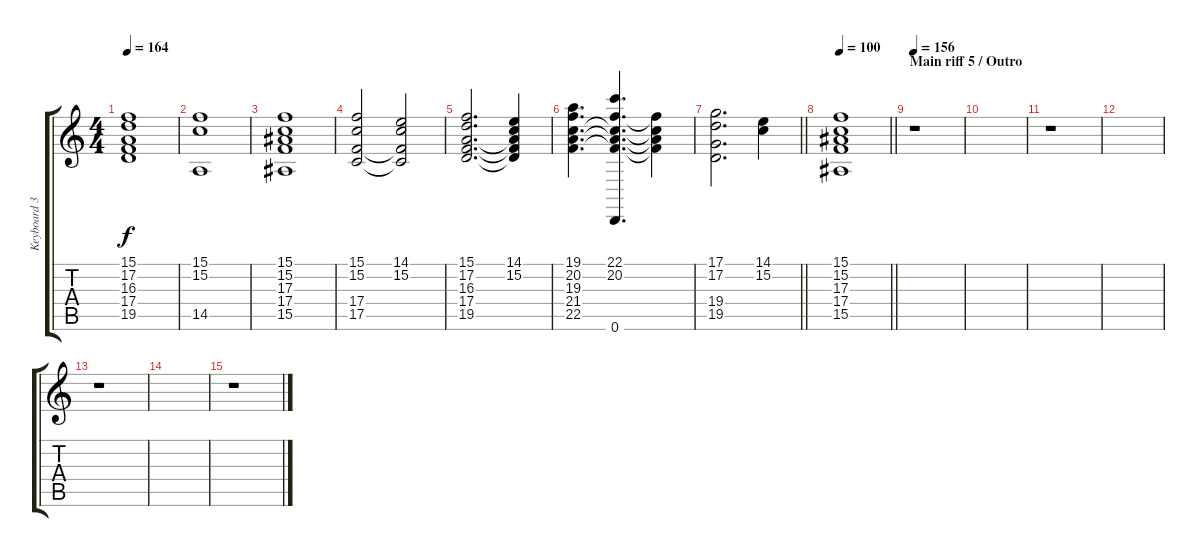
\track ("Keyboard 3/Tuomas" "Keyboard 3") {instrument synthstrings1}
\staff {score tabs}
\tuning (D4 A3 F3 C3 G2 D2) {hide}
\ts (4 4)
\tempo 164
\clef g2
\ks c
(15.1 17.2 16.3 17.4 19.5).1{dy f} |
(15.1 15.2 14.5).1 |
(15.1 15.2 17.3 17.4 15.5).1 |
(15.1 15.2 17.4 17.5).2 (14.1 15.2 17.4{t} 17.5{t}).2 |
(15.1 17.2 16.3 17.4 19.5).2{d} (14.1 15.2 16.3{t} 17.4{t} 19.5{t}).4 |
(19.1 20.2 19.3 21.4 22.5).4{d} (22.1 20.2 19.3{t} 21.4{t} 22.5{t} 0.6).4{d} (20.2{t} 19.3{t} 21.4{t} 22.5{t}).4 |
\barLineRight lightlight
(17.1 17.2 19.4 19.5).2{d} (14.1 15.2).4 |
\tempo 100
\barLineRight lightlight
(15.1 15.2 17.3 17.4 15.5).1 |
\section ("" "Main riff 5 / Outro")
\tempo 156
r.1 |
|
r.1 |
|
r.1 |
|
r.1
